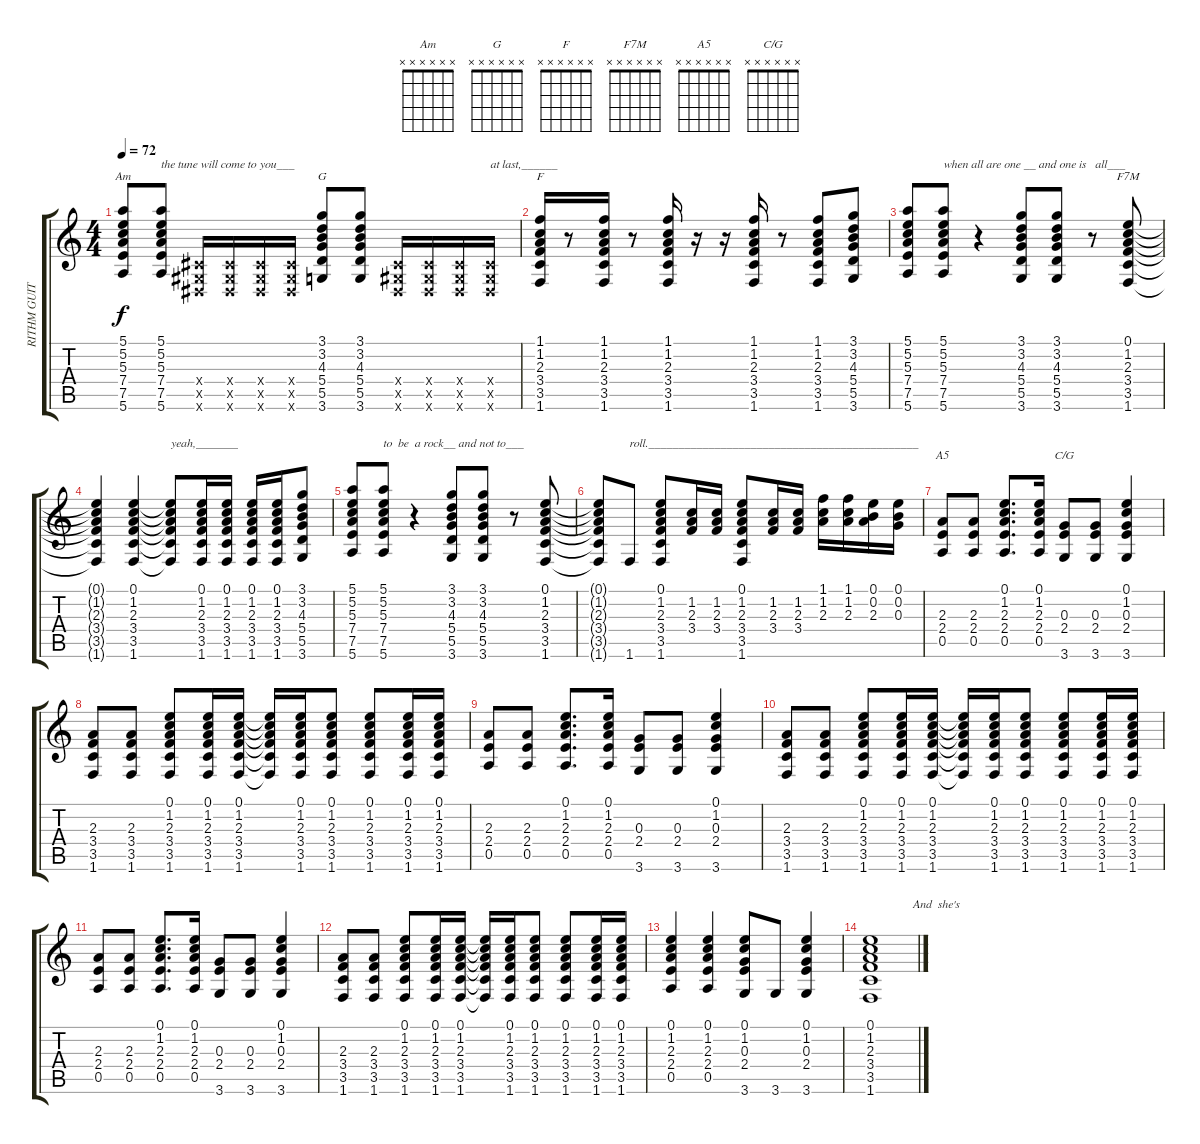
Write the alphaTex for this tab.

\track ("RITHM GUITAR" "RITHM GUIT") {instrument electricguitarclean}
\staff {score tabs}
\tuning (E4 B3 G3 D3 A2 E2) {hide}
\chord ("Am" x x x x x x)
\chord ("G" x x x x x x)
\chord ("F" x x x x x x)
\chord ("F7M" x x x x x x)
\chord ("A5" x x x x x x)
\chord ("C/G" x x x x x x)
\ts (4 4)
\tempo 72
\clef g2
\ks c
(5.1 5.2 5.3 7.4 7.5 5.6).8{ch "Am" dy f} (5.1 5.2 5.3 7.4 7.5 5.6).8{txt "the tune will come to you___ "} (-1.4{x} -1.5{x} -1.6{x}).16 (-1.4{x} -1.5{x} -1.6{x}).16 (-1.4{x} -1.5{x} -1.6{x}).16 (-1.4{x} -1.5{x} -1.6{x}).16 (3.1 3.2 4.3 5.4 5.5 3.6).8{ch "G"} (3.1 3.2 4.3 5.4 5.5 3.6).8 (-1.4{x} -1.5{x} -1.6{x}).16 (-1.4{x} -1.5{x} -1.6{x}).16 (-1.4{x} -1.5{x} -1.6{x}).16 (-1.4{x} -1.5{x} -1.6{x}).16{txt "at last,______"} |
(1.1 1.2 2.3 3.4 3.5 1.6).16{ch "F"} r.8 (1.1 1.2 2.3 3.4 3.5 1.6).16 r.8 (1.1 1.2 2.3 3.4 3.5 1.6).16 r.16 r.16 (1.1 1.2 2.3 3.4 3.5 1.6).16 r.8 (1.1 1.2 2.3 3.4 3.5 1.6).8 (3.1 3.2 4.3 5.4 5.5 3.6).8 |
(5.1 5.2 5.3 7.4 7.5 5.6).8 (5.1 5.2 5.3 7.4 7.5 5.6).8{txt "when all are one __ and one is   all___"} r.4 (3.1 3.2 4.3 5.4 5.5 3.6).8 (3.1 3.2 4.3 5.4 5.5 3.6).8 r.8 (0.1 1.2 2.3 3.4 3.5 1.6).8{ch "F7M"} |
(0.1{t} 1.2{t} 2.3{t} 3.4{t} 3.5{t} 1.6{t}).4 (0.1 1.2 2.3 3.4 3.5 1.6).4 (0.1{t} 1.2{t} 2.3{t} 3.4{t} 3.5{t} 1.6{t}).8{txt "yeah,_______"} (0.1 1.2 2.3 3.4 3.5 1.6).16 (0.1 1.2 2.3 3.4 3.5 1.6).16 (0.1 1.2 2.3 3.4 3.5 1.6).16 (0.1 1.2 2.3 3.4 3.5 1.6).16 (3.1 3.2 4.3 5.4 5.5 3.6).8 |
(5.1 5.2 5.3 7.4 7.5 5.6).8 (5.1 5.2 5.3 7.4 7.5 5.6).8{txt "to  be  a rock__ and not to___"} r.4 (3.1 3.2 4.3 5.4 5.5 3.6).8 (3.1 3.2 4.3 5.4 5.5 3.6).8 r.8 (0.1 1.2 2.3 3.4 3.5 1.6).8 |
(0.1{t} 1.2{t} 2.3{t} 3.4{t} 3.5{t} 1.6{t}).8 1.6.8{txt "roll._____________________________________________"} (0.1 1.2 2.3 3.4 3.5 1.6).8 (1.2 2.3 3.4).16 (1.2 2.3 3.4).16 (0.1 1.2 2.3 3.4 3.5 1.6).8 (1.2 2.3 3.4).16 (1.2 2.3 3.4).16 (1.1 1.2 2.3).16 (1.1 1.2 2.3).16 (0.1 0.2 2.3).16 (0.1 0.2 0.3).16 |
(2.3 2.4 0.5).8{ch "A5"} (2.3 2.4 0.5).8 (0.1 1.2 2.3 2.4 0.5).8{d} (0.1 1.2 2.3 2.4 0.5).16 (0.3 2.4 3.6).8{ch "C/G"} (0.3 2.4 3.6).8 (0.1 1.2 0.3 2.4 3.6).4 |
(2.3 3.4 3.5 1.6).8 (2.3 3.4 3.5 1.6).8 (0.1 1.2 2.3 3.4 3.5 1.6).8 (0.1 1.2 2.3 3.4 3.5 1.6).16 (0.1 1.2 2.3 3.4 3.5 1.6).16 (0.1{t} 1.2{t} 2.3{t} 3.4{t} 3.5{t} 1.6{t}).16 (0.1 1.2 2.3 3.4 3.5 1.6).16 (0.1 1.2 2.3 3.4 3.5 1.6).8 (0.1 1.2 2.3 3.4 3.5 1.6).8 (0.1 1.2 2.3 3.4 3.5 1.6).16 (0.1 1.2 2.3 3.4 3.5 1.6).16 |
(2.3 2.4 0.5).8 (2.3 2.4 0.5).8 (0.1 1.2 2.3 2.4 0.5).8{d} (0.1 1.2 2.3 2.4 0.5).16 (0.3 2.4 3.6).8 (0.3 2.4 3.6).8 (0.1 1.2 0.3 2.4 3.6).4 |
(2.3 3.4 3.5 1.6).8 (2.3 3.4 3.5 1.6).8 (0.1 1.2 2.3 3.4 3.5 1.6).8 (0.1 1.2 2.3 3.4 3.5 1.6).16 (0.1 1.2 2.3 3.4 3.5 1.6).16 (0.1{t} 1.2{t} 2.3{t} 3.4{t} 3.5{t} 1.6{t}).16 (0.1 1.2 2.3 3.4 3.5 1.6).16 (0.1 1.2 2.3 3.4 3.5 1.6).8 (0.1 1.2 2.3 3.4 3.5 1.6).8 (0.1 1.2 2.3 3.4 3.5 1.6).16 (0.1 1.2 2.3 3.4 3.5 1.6).16 |
(2.3 2.4 0.5).8 (2.3 2.4 0.5).8 (0.1 1.2 2.3 2.4 0.5).8{d} (0.1 1.2 2.3 2.4 0.5).16 (0.3 2.4 3.6).8 (0.3 2.4 3.6).8 (0.1 1.2 0.3 2.4 3.6).4 |
(2.3 3.4 3.5 1.6).8 (2.3 3.4 3.5 1.6).8 (0.1 1.2 2.3 3.4 3.5 1.6).8 (0.1 1.2 2.3 3.4 3.5 1.6).16 (0.1 1.2 2.3 3.4 3.5 1.6).16 (0.1{t} 1.2{t} 2.3{t} 3.4{t} 3.5{t} 1.6{t}).16 (0.1 1.2 2.3 3.4 3.5 1.6).16 (0.1 1.2 2.3 3.4 3.5 1.6).8 (0.1 1.2 2.3 3.4 3.5 1.6).8 (0.1 1.2 2.3 3.4 3.5 1.6).16 (0.1 1.2 2.3 3.4 3.5 1.6).16 |
(0.1 1.2 2.3 2.4 0.5).4 (0.1 1.2 2.3 2.4 0.5).4 (0.1 1.2 0.3 2.4 3.6).8 3.6.8 (0.1 1.2 0.3 2.4 3.6).4 |
(0.1 1.2 2.3 3.4 3.5 1.6).1{txt "              And  she's"}
